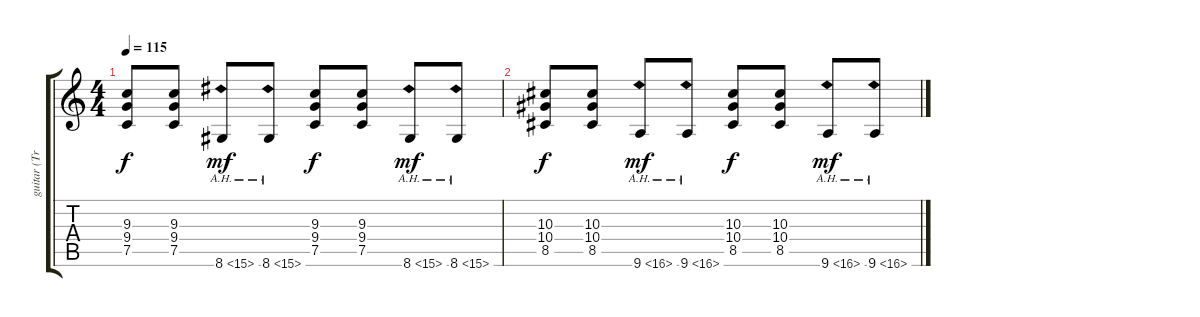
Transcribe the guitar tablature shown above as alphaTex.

\track ("guitar (Troy Van Leeuwen)" "guitar (Tr") {instrument overdrivenguitar}
\staff {score tabs}
\tuning (C4 G3 Eb3 Bb2 F2 C2) {hide}
\ts (4 4)
\tempo 115
\clef g2
\ks c
(9.3 9.4 7.5).8{dy f} (9.3 9.4 7.5).8 8.6{ah 7}.8{dy mf} 8.6{ah 7}.8 (9.3 9.4 7.5).8{dy f} (9.3 9.4 7.5).8 8.6{ah 7}.8{dy mf} 8.6{ah 7}.8 |
(10.3 10.4 8.5).8{dy f} (10.3 10.4 8.5).8 9.6{ah 7}.8{dy mf} 9.6{ah 7}.8 (10.3 10.4 8.5).8{dy f} (10.3 10.4 8.5).8 9.6{ah 7}.8{dy mf} 9.6{ah 7}.8
